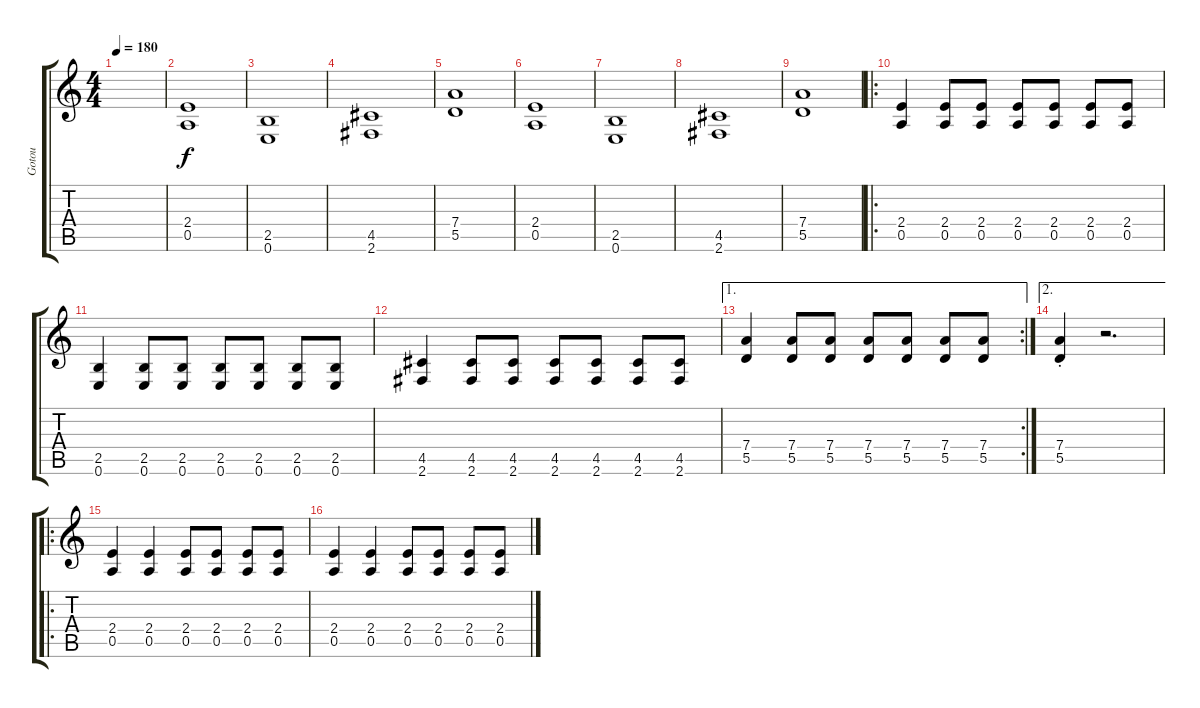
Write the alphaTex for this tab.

\track ("Gotou" "Gotou") {instrument distortionguitar}
\staff {score tabs}
\tuning (E4 B3 G3 D3 A2 E2) {hide}
\ts (4 4)
\tempo 180
\clef g2
\ks c
|
(2.4 0.5).1 |
(2.5 0.6).1 |
(4.5 2.6).1 |
(7.4 5.5).1 |
(2.4 0.5).1 |
(2.5 0.6).1 |
(4.5 2.6).1 |
(7.4 5.5).1 |
\ro
(2.4 0.5).4 (2.4 0.5).8 (2.4 0.5).8 (2.4 0.5).8 (2.4 0.5).8 (2.4 0.5).8 (2.4 0.5).8 |
(2.5 0.6).4 (2.5 0.6).8 (2.5 0.6).8 (2.5 0.6).8 (2.5 0.6).8 (2.5 0.6).8 (2.5 0.6).8 |
(4.5 2.6).4 (4.5 2.6).8 (4.5 2.6).8 (4.5 2.6).8 (4.5 2.6).8 (4.5 2.6).8 (4.5 2.6).8 |
\ae 1
\rc 2
(7.4 5.5).4 (7.4 5.5).8 (7.4 5.5).8 (7.4 5.5).8 (7.4 5.5).8 (7.4 5.5).8 (7.4 5.5).8 |
\ae 2
(7.4{st} 5.5{st}).4 r.2{d} |
\ro
(2.4 0.5).4 (2.4 0.5).4 (2.4 0.5).8 (2.4 0.5).8 (2.4 0.5).8 (2.4 0.5).8 |
(2.4 0.5).4 (2.4 0.5).4 (2.4 0.5).8 (2.4 0.5).8 (2.4 0.5).8 (2.4 0.5).8
